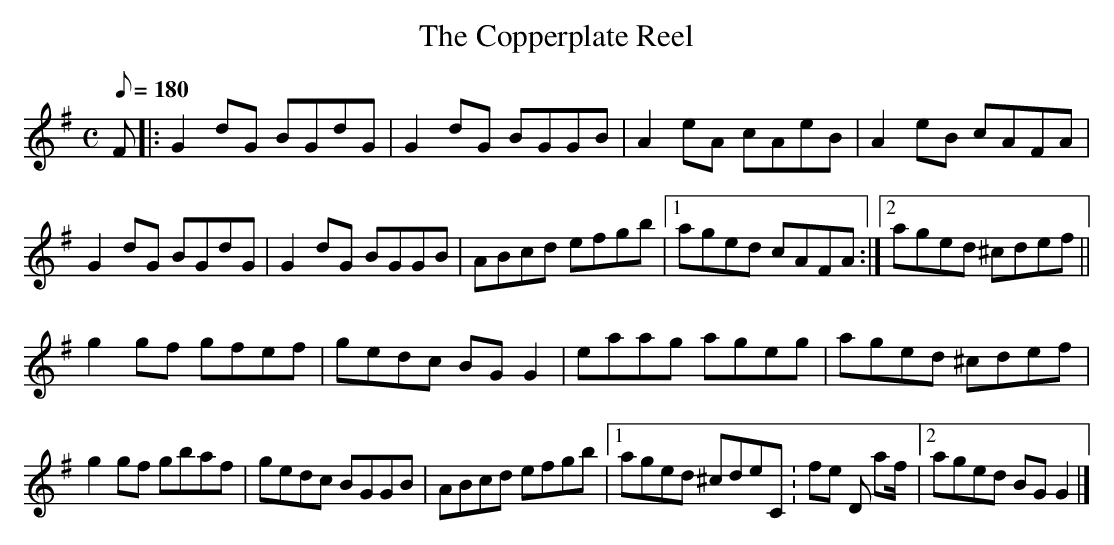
X:1
T:The Copperplate Reel
M:C
Q:180
L:1/8
K:G
F|:G2dG BGdG|G2dG BGGB|A2eA cAeB|A2eB cAFA|
G2dG BGdG|G2dG BGGB|ABcd efgb|1 aged cAFA:|\
[2 aged ^cdef||
g2gf gfef|gedc BG G2|eaag ageg|aged ^cdef|
g2gf gbaf|gedc BGGB|ABcd efgb|1 aged ^cdeC:file ID aif/|\
[2 aged BGG2 |]
